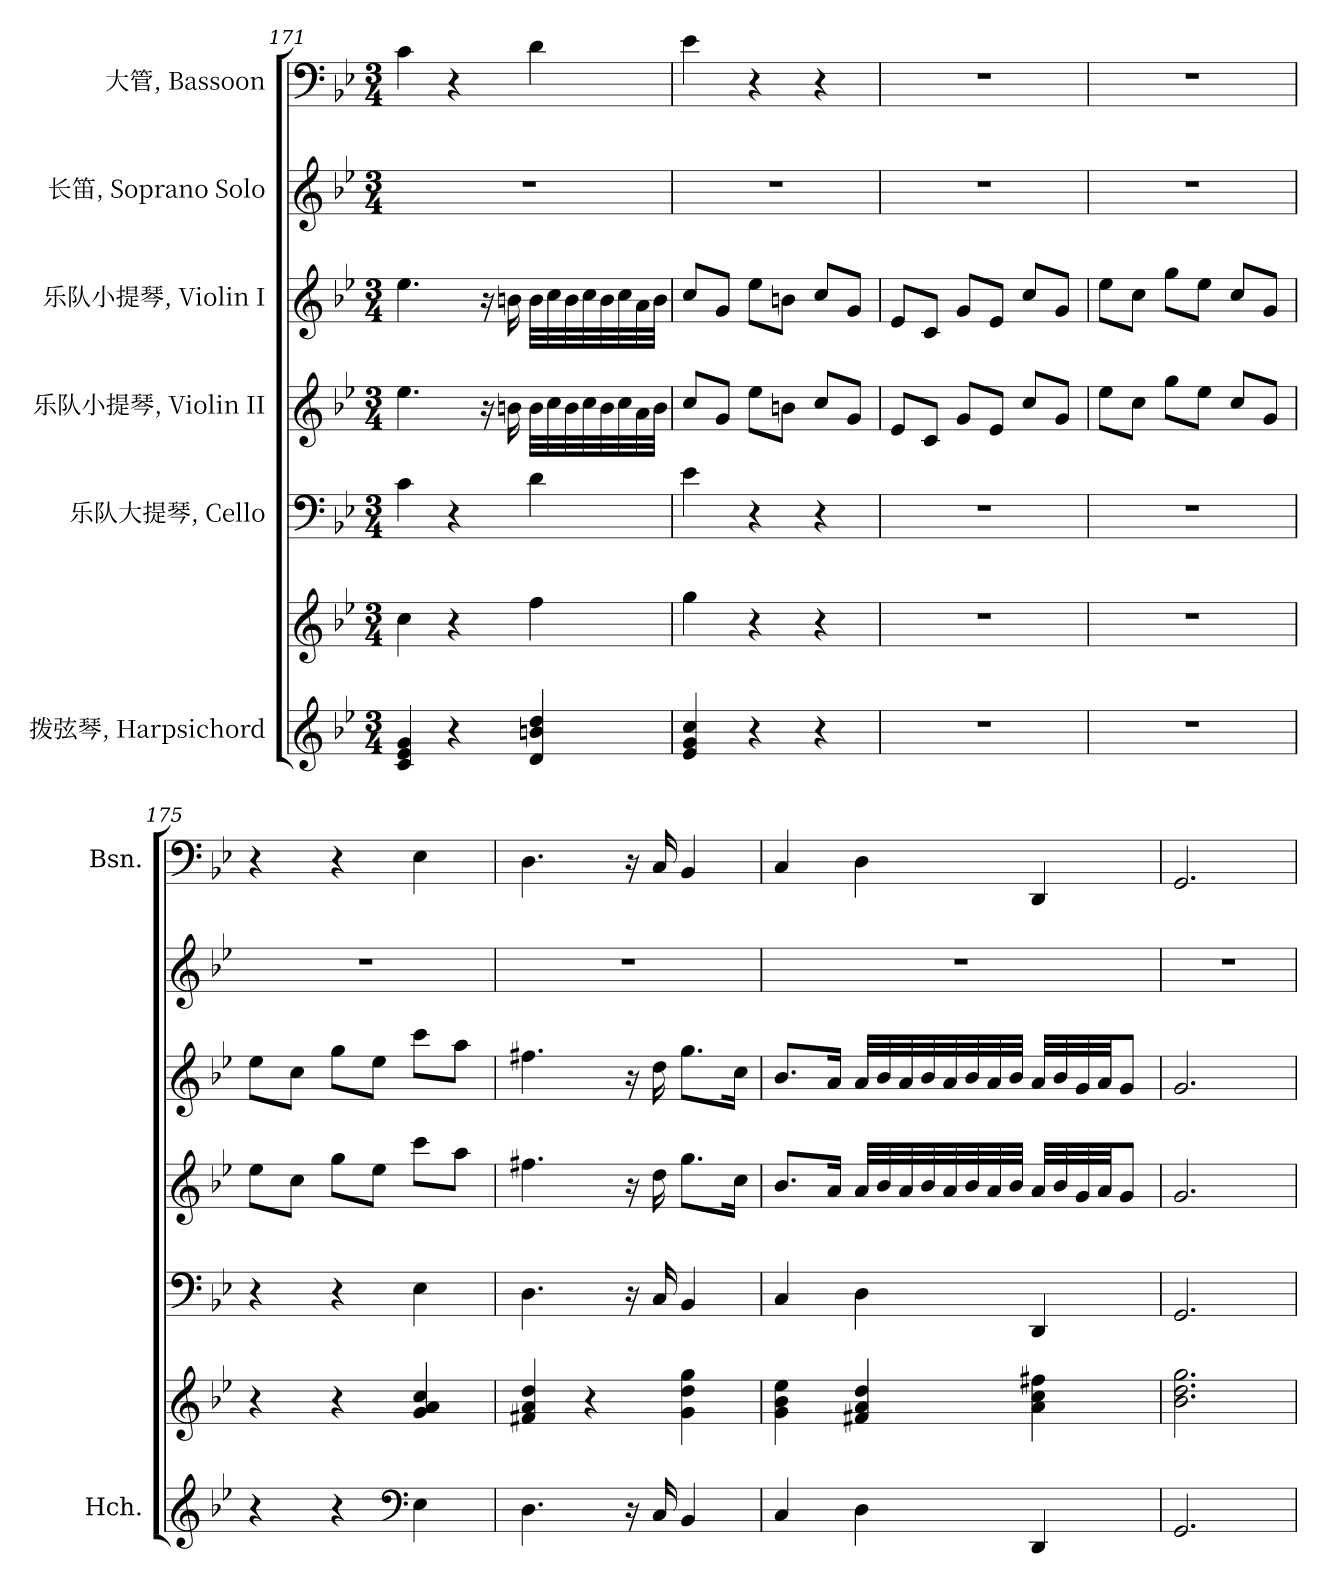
**kern	**kern	**kern	**kern	**kern	**kern	**kern
*part6	*part6	*part5	*part4	*part3	*part2	*part1
*staff7	*staff6	*staff5	*staff4	*staff3	*staff2	*staff1
*I"拨弦琴, Harpsichord	*	*I"乐队大提琴, Cello	*I"乐队小提琴, Violin II	*I"乐队小提琴, Violin I	*I"长笛, Soprano Solo	*I"大管, Bassoon
*I'Hch.	*	*	*	*	*	*I'Bsn.
*clefG2	*clefG2	*clefF4	*clefG2	*clefG2	*clefG2	*clefF4
*k[b-e-]	*k[b-e-]	*k[b-e-]	*k[b-e-]	*k[b-e-]	*k[b-e-]	*k[b-e-]
*M3/4	*M3/4	*M3/4	*M3/4	*M3/4	*M3/4	*M3/4
=171	=171	=171	=171	=171	=171	=171
4c/ 4e-/ 4g/	4cc\	4c\	4.ee-\	4.ee-\	2.r	4c\
4r	4r	4r	.	.	.	4r
.	.	.	16r	16r	.	.
.	.	.	16bn\	16bn\	.	.
4d/ 4bn/ 4dd/	4ff\	4d\	32b\LLL	32b\LLL	.	4d\
.	.	.	32cc\	32cc\	.	.
.	.	.	32b\	32b\	.	.
.	.	.	32cc\	32cc\	.	.
.	.	.	32b\	32b\	.	.
.	.	.	32cc\	32cc\	.	.
.	.	.	32a\	32a\	.	.
.	.	.	32b\JJJ	32b\JJJ	.	.
=172	=172	=172	=172	=172	=172	=172
4e-/ 4g/ 4cc/	4gg\	4e-\	8cc/L	8cc/L	2.r	4e-\
.	.	.	8g/J	8g/J	.	.
4r	4r	4r	8ee-\L	8ee-\L	.	4r
.	.	.	8bn\J	8bn\J	.	.
4r	4r	4r	8cc/L	8cc/L	.	4r
.	.	.	8g/J	8g/J	.	.
=173	=173	=173	=173	=173	=173	=173
2.r	2.r	2.r	8e-/L	8e-/L	2.r	2.r
.	.	.	8c/J	8c/J	.	.
.	.	.	8g/L	8g/L	.	.
.	.	.	8e-/J	8e-/J	.	.
.	.	.	8cc/L	8cc/L	.	.
.	.	.	8g/J	8g/J	.	.
!!LO:PB:g=z
=174	=174	=174	=174	=174	=174	=174
2.r	2.r	2.r	8ee-\L	8ee-\L	2.r	2.r
.	.	.	8cc\J	8cc\J	.	.
.	.	.	8gg\L	8gg\L	.	.
.	.	.	8ee-\J	8ee-\J	.	.
.	.	.	8cc/L	8cc/L	.	.
.	.	.	8g/J	8g/J	.	.
=175	=175	=175	=175	=175	=175	=175
4r	4r	4r	8ee-\L	8ee-\L	2.r	4r
.	.	.	8cc\J	8cc\J	.	.
4r	4r	4r	8gg\L	8gg\L	.	4r
.	.	.	8ee-\J	8ee-\J	.	.
*clefF4	*	*	*	*	*	*
4E-\	4g/ 4a/ 4cc/	4E-\	8ccc\L	8ccc\L	.	4E-\
.	.	.	8aa\J	8aa\J	.	.
=176	=176	=176	=176	=176	=176	=176
4.D\	4f#X/ 4a/ 4dd/	4.D\	4.ff#X\	4.ff#X\	2.r	4.D\
.	4r	.	.	.	.	.
16r	.	16r	16r	16r	.	16r
16C/	.	16C/	16dd\	16dd\	.	16C/
4BB-/	4g\ 4dd\ 4gg\	4BB-/	8.gg\L	8.gg\L	.	4BB-/
.	.	.	16cc\Jk	16cc\Jk	.	.
=177	=177	=177	=177	=177	=177	=177
4C/	4g\ 4b-\ 4ee-\	4C/	8.b-/L	8.b-/L	2.r	4C/
.	.	.	16a/Jk	16a/Jk	.	.
4D\	4f#X/ 4a/ 4dd/	4D\	32a/LLL	32a/LLL	.	4D\
.	.	.	32b-/	32b-/	.	.
.	.	.	32a/	32a/	.	.
.	.	.	32b-/	32b-/	.	.
.	.	.	32a/	32a/	.	.
.	.	.	32b-/	32b-/	.	.
.	.	.	32a/	32a/	.	.
.	.	.	32b-/JJJ	32b-/JJJ	.	.
4DD/	4a\ 4cc\ 4ff#X\	4DD/	32a/LLL	32a/LLL	.	4DD/
.	.	.	32b-/	32b-/	.	.
.	.	.	32g/	32g/	.	.
.	.	.	32a/JJ	32a/JJ	.	.
.	.	.	8g/J	8g/J	.	.
=178	=178	=178	=178	=178	=178	=178
2.GG/	2.b-\ 2.dd\ 2.gg\	2.GG/	2.g/	2.g/	2.r	2.GG/
=	=	=	=	=	=	=
*-	*-	*-	*-	*-	*-	*-
